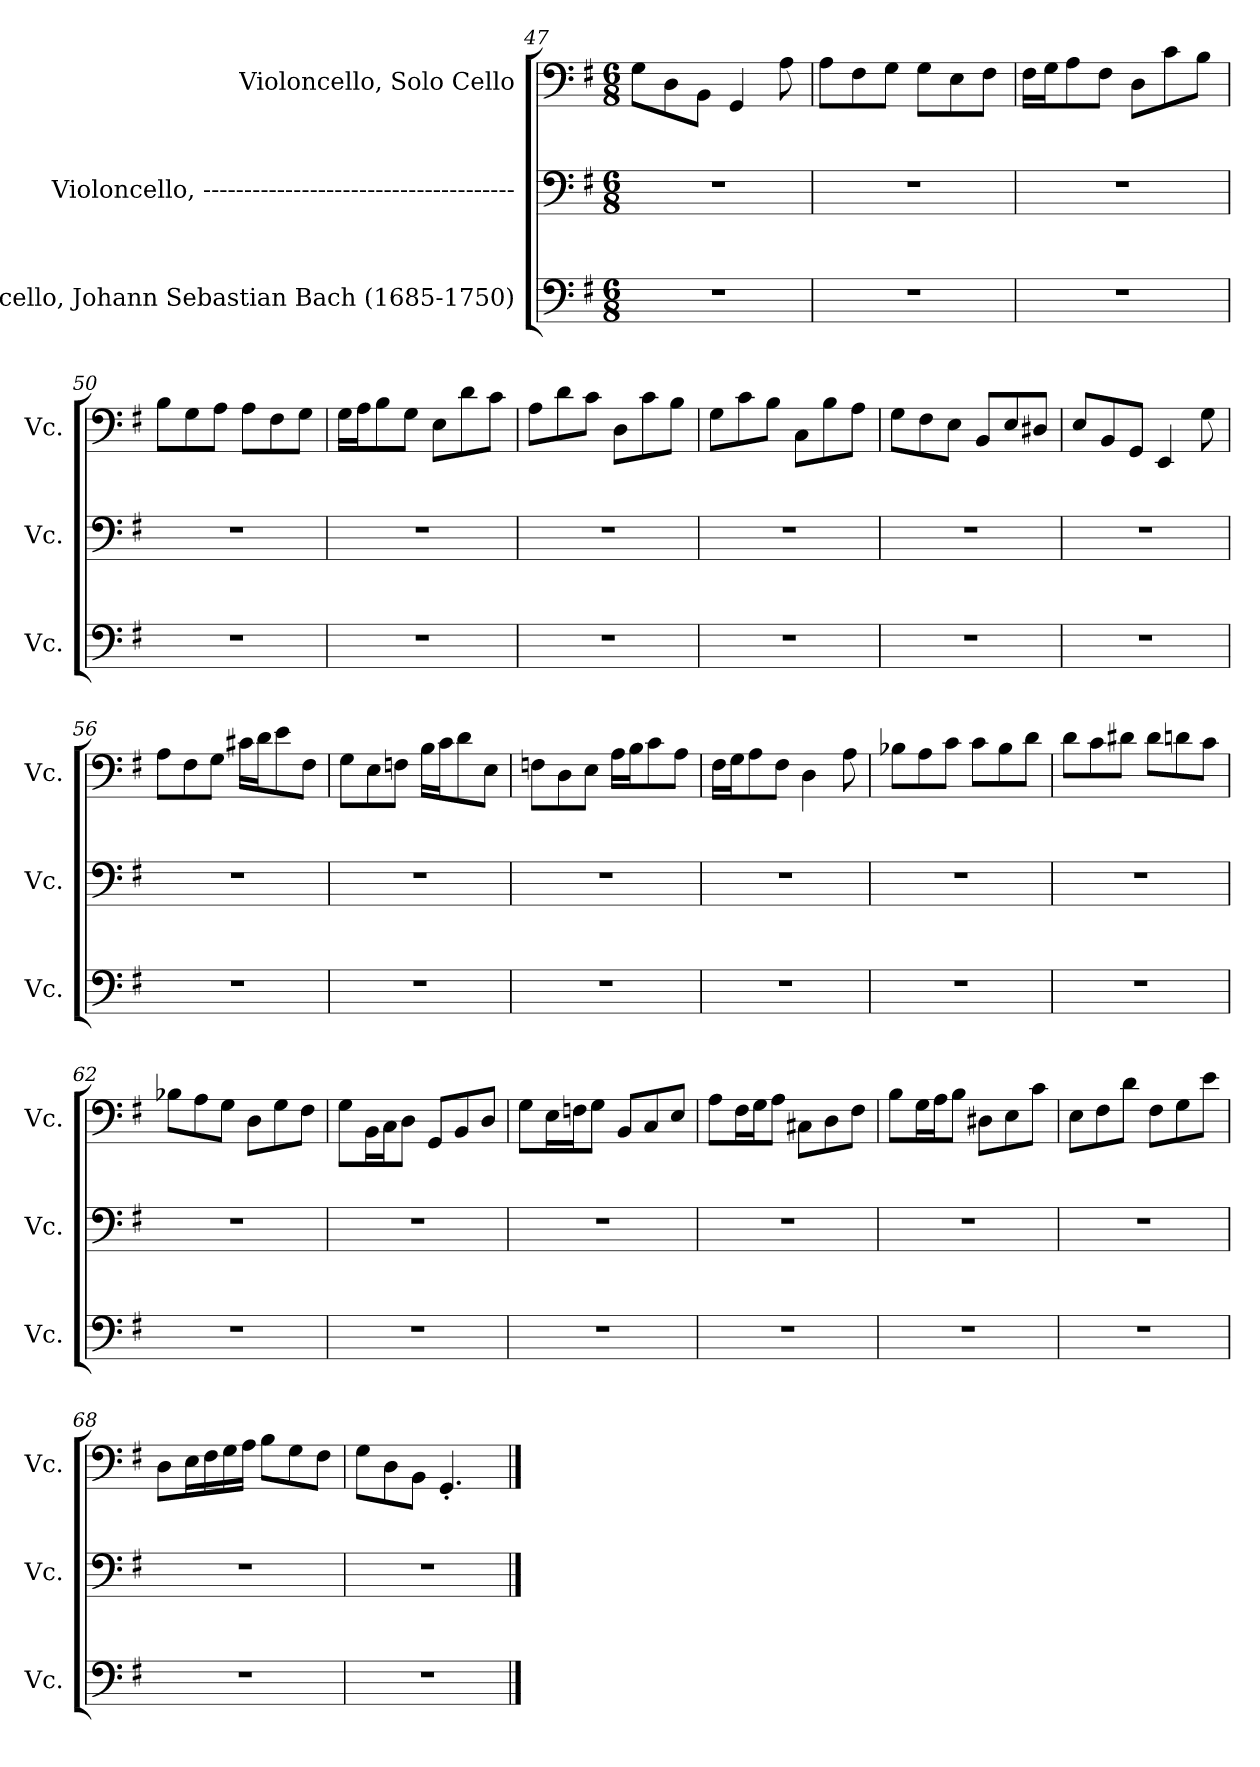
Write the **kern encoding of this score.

**kern	**kern	**kern
*part3	*part2	*part1
*staff3	*staff2	*staff1
*I"Violoncello, Johann Sebastian Bach  (1685-1750)	*I"Violoncello, --------------------------------------	*I"Violoncello, Solo Cello
*I'Vc.	*I'Vc.	*I'Vc.
*clefF4	*clefF4	*clefF4
*k[f#]	*k[f#]	*k[f#]
*M6/8	*M6/8	*M6/8
=47	=47	=47
2.r	2.r	8G\L
.	.	8D\
.	.	8BB\J
.	.	4GG/
.	.	8A\
=48	=48	=48
2.r	2.r	8A\L
.	.	8F#\
.	.	8G\J
.	.	8G\L
.	.	8E\
.	.	8F#\J
=49	=49	=49
2.r	2.r	16F#\LL
.	.	16G\J
.	.	8A\
.	.	8F#\J
.	.	8D\L
.	.	8c\
.	.	8B\J
!!LO:LB:g=z
=50	=50	=50
2.r	2.r	8B\L
.	.	8G\
.	.	8A\J
.	.	8A\L
.	.	8F#\
.	.	8G\J
=51	=51	=51
2.r	2.r	16G\LL
.	.	16A\J
.	.	8B\
.	.	8G\J
.	.	8E\L
.	.	8d\
.	.	8c\J
=52	=52	=52
2.r	2.r	8A\L
.	.	8d\
.	.	8c\J
.	.	8D\L
.	.	8c\
.	.	8B\J
=53	=53	=53
2.r	2.r	8G\L
.	.	8c\
.	.	8B\J
.	.	8C\L
.	.	8B\
.	.	8A\J
=54	=54	=54
2.r	2.r	8G\L
.	.	8F#\
.	.	8E\J
.	.	8BB/L
.	.	8E/
.	.	8D#X/J
=55	=55	=55
2.r	2.r	8E/L
.	.	8BB/
.	.	8GG/J
.	.	4EE/
.	.	8G\
!!LO:LB:g=z
=56	=56	=56
2.r	2.r	8A\L
.	.	8F#\
.	.	8G\J
.	.	16c#X\LL
.	.	16d\J
.	.	8e\
.	.	8F#\J
=57	=57	=57
2.r	2.r	8G\L
.	.	8E\
.	.	8Fn\J
.	.	16B\LL
.	.	16c\J
.	.	8d\
.	.	8E\J
=58	=58	=58
2.r	2.r	8Fn\L
.	.	8D\
.	.	8E\J
.	.	16A\LL
.	.	16B\J
.	.	8c\
.	.	8A\J
=59	=59	=59
2.r	2.r	16F#\LL
.	.	16G\J
.	.	8A\
.	.	8F#\J
.	.	4D\
.	.	8A\
=60	=60	=60
2.r	2.r	8B-X\L
.	.	8A\
.	.	8c\J
.	.	8c\L
.	.	8B-\
.	.	8d\J
!!LO:LB:g=z
=61	=61	=61
2.r	2.r	8d\L
.	.	8c\
.	.	8d#X\J
.	.	8d#\L
.	.	8dn\
.	.	8c\J
=62	=62	=62
2.r	2.r	8B-X\L
.	.	8A\
.	.	8G\J
.	.	8D\L
.	.	8G\
.	.	8F#\J
=63	=63	=63
2.r	2.r	8G\L
.	.	16BB\L
.	.	16C\J
.	.	8D\J
.	.	8GG/L
.	.	8BB/
.	.	8D/J
=64	=64	=64
2.r	2.r	8G\L
.	.	16E\L
.	.	16Fn\J
.	.	8G\J
.	.	8BB/L
.	.	8C/
.	.	8E/J
=65	=65	=65
2.r	2.r	8A\L
.	.	16F#\L
.	.	16G\J
.	.	8A\J
.	.	8C#X\L
.	.	8D\
.	.	8F#\J
!!LO:PB:g=z
=66	=66	=66
2.r	2.r	8B\L
.	.	16G\L
.	.	16A\J
.	.	8B\J
.	.	8D#X\L
.	.	8E\
.	.	8c\J
=67	=67	=67
2.r	2.r	8E\L
.	.	8F#\
.	.	8d\J
.	.	8F#\L
.	.	8G\
.	.	8e\J
=68	=68	=68
2.r	2.r	8D\L
.	.	16E\L
.	.	16F#\
.	.	16G\
.	.	16A\JJ
.	.	8B\L
.	.	8G\
.	.	8F#\J
=69	=69	=69
*	*	*^
2.r	2.r	8G\L	2ryy
.	.	8D\	.
.	.	8BB\J	.
.	.	4.GG'/	.
*	*	*MM40	*
.	.	.	4ryy
*	*	*v	*v
==	==	==
*-	*-	*-
